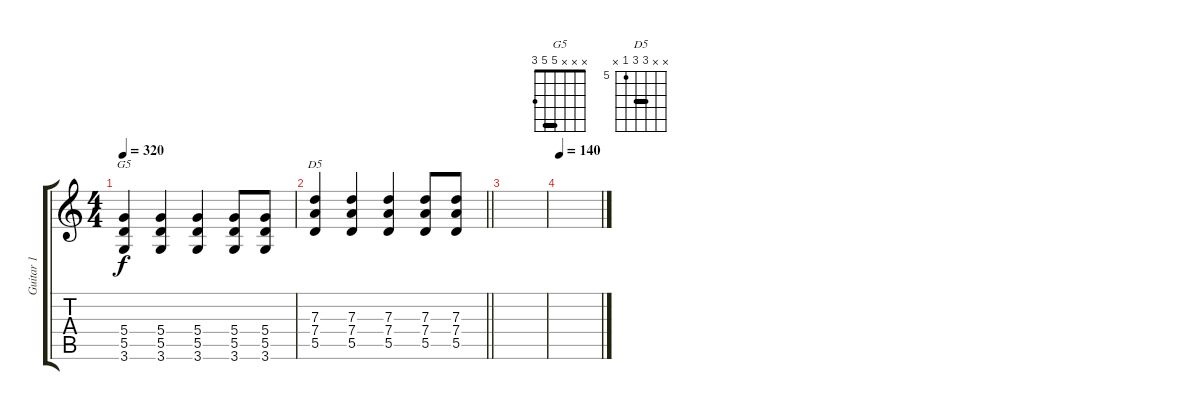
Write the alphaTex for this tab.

\track ("Guitar 1" "Guitar 1") {instrument acousticguitarsteel}
\staff {score tabs}
\tuning (E4 B3 G3 D3 A2 E2) {hide}
\chord ("G5" x x x 5 5 3) {barre 5}
\chord ("D5" x x 7 7 5 x) {firstfret 5 barre 7}
\ts (4 4)
\tempo 320
\clef g2
\ks c
(5.4 5.5 3.6).4{ch "G5" dy f} (5.4 5.5 3.6).4 (5.4 5.5 3.6).4 (5.4 5.5 3.6).8 (5.4 5.5 3.6).8 |
\barLineRight lightlight
(7.3 7.4 5.5).4{ch "D5"} (7.3 7.4 5.5).4 (7.3 7.4 5.5).4 (7.3 7.4 5.5).8 (7.3 7.4 5.5).8 |
|
\tempo 140
